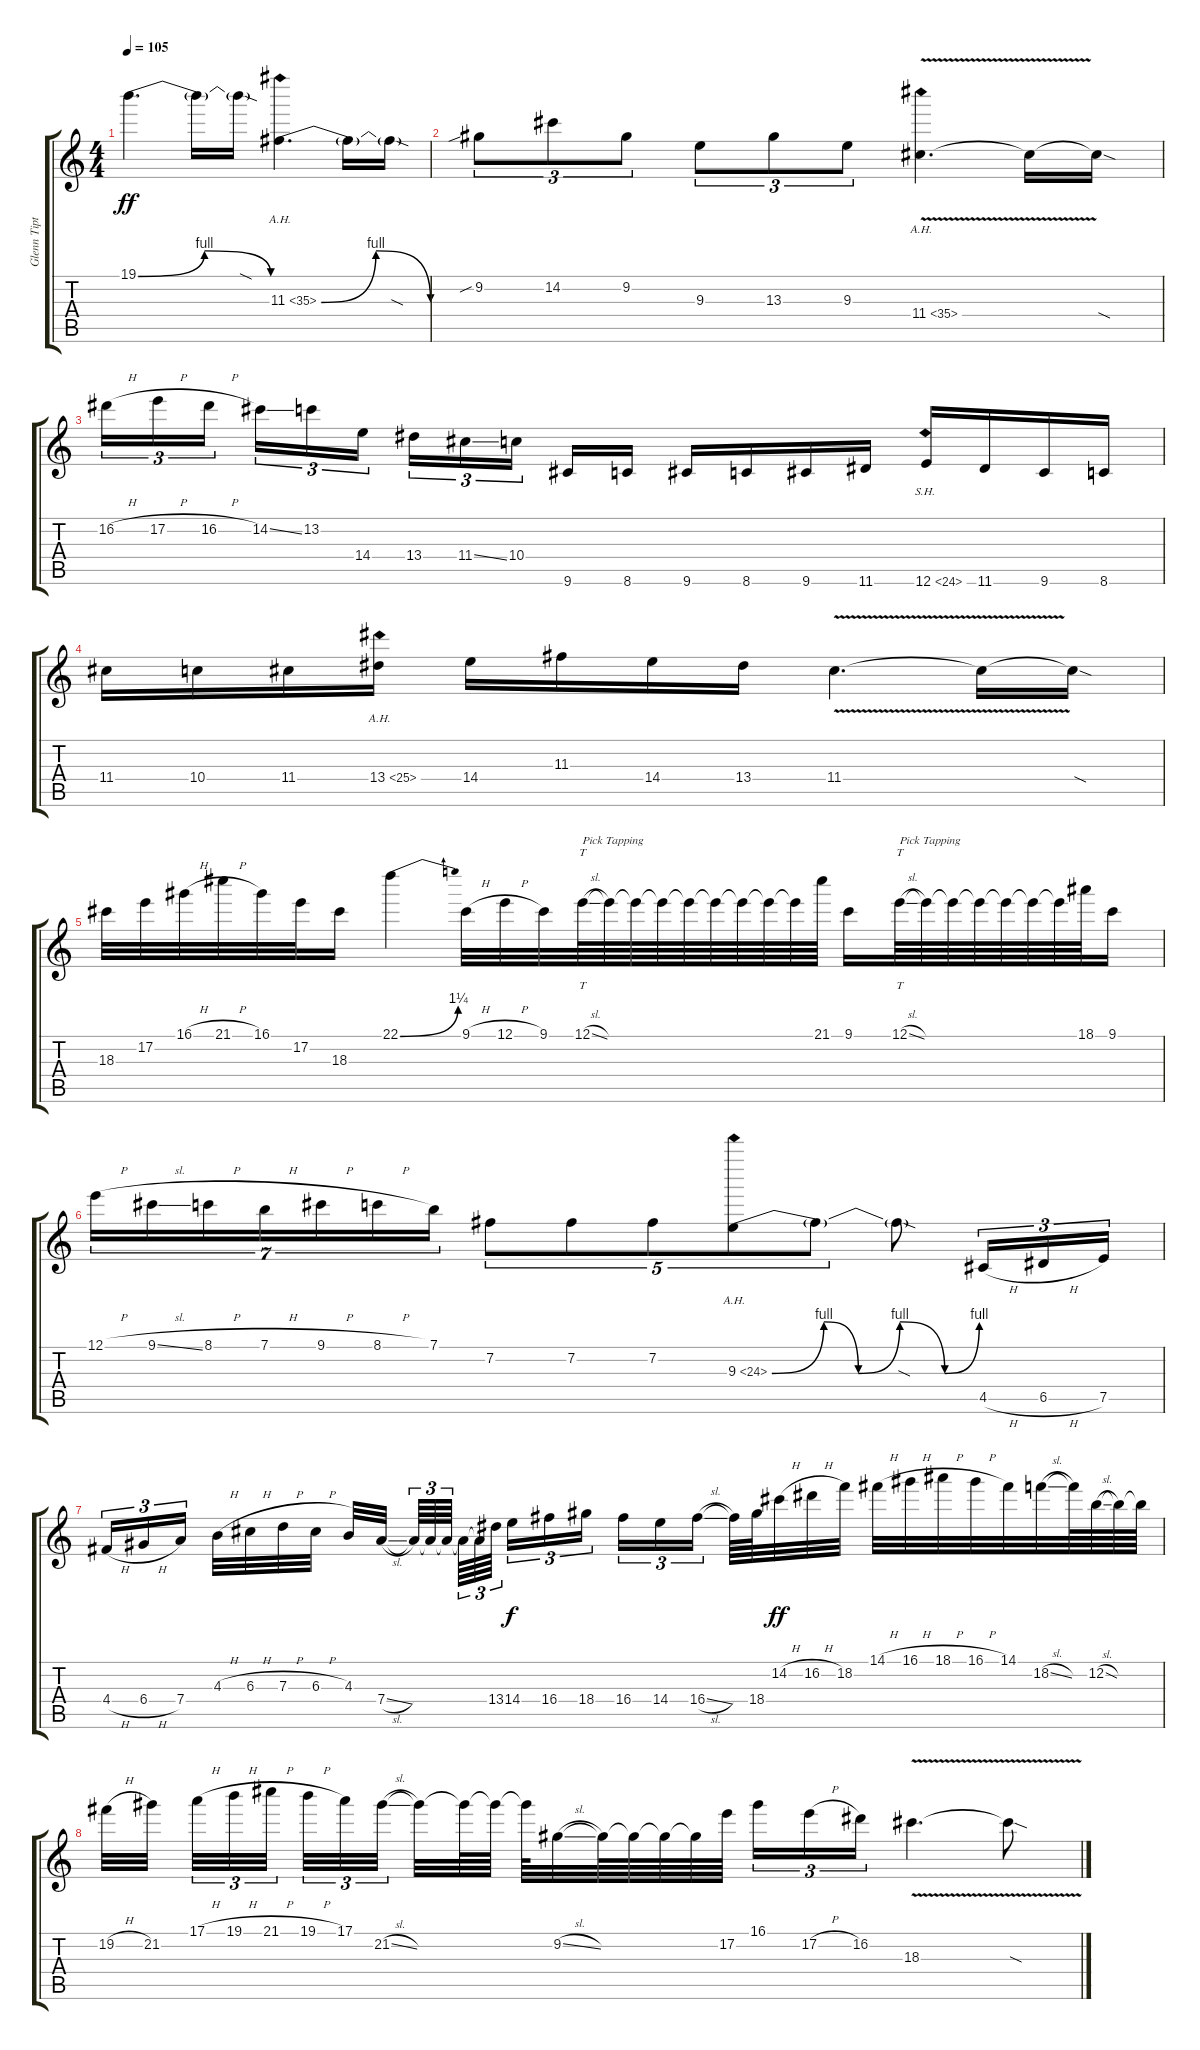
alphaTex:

\track ("Glenn Tipton" "Glenn Tipt") {instrument distortionguitar}
\staff {score tabs}
\tuning (E4 B3 G3 D3 A2 E2) {hide}
\ts (4 4)
\tempo 105
\clef g2
\ks c
19.1{be (bendrelease 0 0 10 4 52 4 60 0)}.4{d dy ff} 19.1{t}.16 19.1{sod t}.16 11.3{be (bendrelease 0 0 15 4 48 4 60 0) ah 24}.4{d} 11.3{t}.16 11.3{sod t}.16 |
9.2{sib}.8{tu (3 2)} 14.2.8{tu (3 2)} 9.2.8{tu (3 2)} 9.3.8{tu (3 2)} 13.3.8{tu (3 2)} 9.3.8{tu (3 2)} 11.4{ah 24 v}.4{d} 11.4{t}.16 11.4{sod t}.16 |
16.2{h}.16{tu (3 2)} 17.2{h}.16{tu (3 2)} 16.2{h}.16{tu (3 2) beam splitsecondary} 14.2{ss}.16{tu (3 2)} 13.2.16{tu (3 2)} 14.4.16{tu (3 2)} 13.4.16{tu (3 2)} 11.4{ss}.16{tu (3 2)} 10.4.16{tu (3 2) beam splitsecondary} 9.6.16 8.6.16 9.6.16 8.6.16 9.6.16 11.6.16 12.6{sh 12}.16 11.6.16 9.6.16 8.6.16 |
11.4.16 10.4.16 11.4.16 13.4{ah 12}.16 14.4.16 11.3.16 14.4.16 13.4.16 11.4{v}.4{d} 11.4{t}.16 11.4{sod t}.16 |
18.3.32 17.2.32 16.1{h}.32 21.1{h}.32 16.1.32 17.2.32 18.3.16 22.1{be (bend 0 0 60 5)}.4 9.1{h}.32 12.1{h}.32 9.1.32 12.1{sl}.64{tt txt "Pick Tapping"} 12.1{t}.64 12.1{t}.64 12.1{t}.64 12.1{t}.64 12.1{t}.64 12.1{t}.64 12.1{t}.64 12.1{t}.64 21.1.64 9.1.16 12.1{sl}.64{tt txt "Pick Tapping"} 12.1{t}.64 12.1{t}.64 12.1{t}.64 12.1{t}.64 12.1{t}.64 12.1{t}.64 18.1.64 9.1.16 |
12.1{h}.16{tu (7 4)} 9.1{sl}.16{tu (7 4)} 8.1{h}.16{tu (7 4)} 7.1{h}.16{tu (7 4)} 9.1{h}.16{tu (7 4)} 8.1{h}.16{tu (7 4)} 7.1.16{tu (7 4)} 7.2.8{tu (5 4)} 7.2.8{tu (5 4)} 7.2.8{tu (5 4)} 9.3{be (custom 0 0 15 4 25 0 37 4 50 0 60 4) ah 15}.8{tu (5 4)} 9.3{t}.8{tu (5 4)} 9.3{sod t}.8 4.5{h}.16{tu (3 2)} 6.5{h}.16{tu (3 2)} 7.5.16{tu (3 2)} |
4.4{h}.16{tu (3 2)} 6.4{h}.16{tu (3 2)} 7.4.16{tu (3 2) beam splitsecondary} 4.3{h}.32 6.3{h}.32 7.3{h}.32 6.3{h}.32 4.3.32 7.4{sl}.32{beam splitsecondary} 7.4{t}.64{tu (3 2)} 7.4{t}.64{tu (3 2)} 7.4{t}.64{tu (3 2) beam splitsecondary} 7.4{t}.64{tu (3 2)} 7.4{t}.64{tu (3 2)} 13.4.64{tu (3 2) beam splitsecondary} 14.4.16{tu (3 2) dy f} 16.4.16{tu (3 2)} 18.4.16{tu (3 2)} 16.4.16{tu (3 2)} 14.4.16{tu (3 2)} 16.4{sl}.16{tu (3 2) beam splitsecondary} 16.4{t}.64 18.4.64 14.2{h}.32{dy ff} 16.2{h}.32 18.2.32 14.1{h}.32 16.1{h}.32 18.1{h}.32 16.1{h}.32 14.1.32 18.2{sl}.32 18.2{t}.64 12.2{sl}.64 12.2{t}.64 12.2{t}.64 |
19.2{h}.32 21.2.32{beam splitsecondary} 17.1{h}.32{tu (3 2)} 19.1{h}.32{tu (3 2)} 21.1{h}.32{tu (3 2) beam splitsecondary} 19.1{h}.32{tu (3 2)} 17.1.32{tu (3 2)} 21.2{sl}.32{tu (3 2) beam splitsecondary} 21.2{t}.32 21.2{t}.64 21.2{t}.64 21.2{t}.64 9.2{sl}.32 9.2{t}.64 9.2{t}.64 9.2{t}.64 9.2{t}.64 17.2.64{beam splitsecondary} 16.1.16{tu (3 2)} 17.2{h}.16{tu (3 2)} 16.2.16{tu (3 2)} 18.3{v}.4{d} 18.3{sod t}.8
